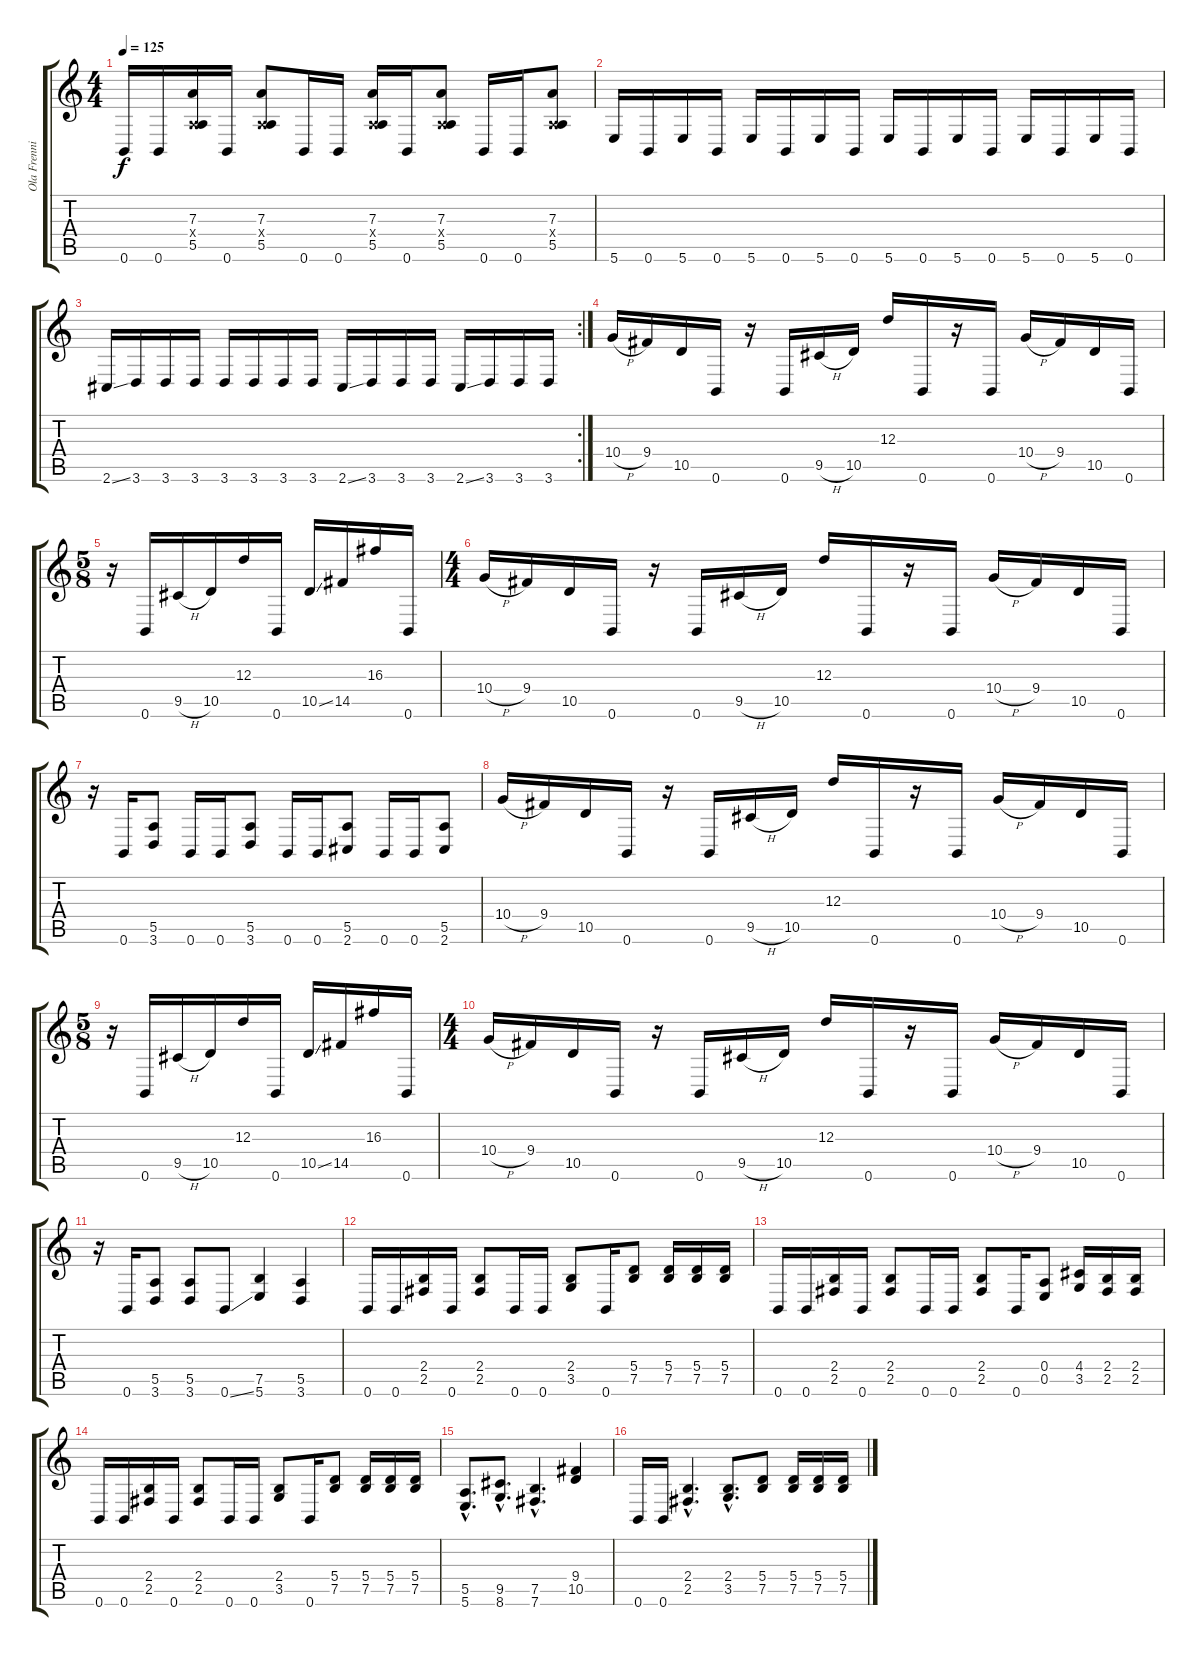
\track ("Ola Frenning" "Ola Frenni") {instrument overdrivenguitar}
\staff {score tabs}
\tuning (B3 Gb3 D3 A2 E2 B1) {hide}
\ts (4 4)
\tempo 125
\clef g2
\ks c
0.6.16{dy f} 0.6.16 (7.3 0.4{x} 5.5).16 0.6.16 (7.3 0.4{x} 5.5).8 0.6.16 0.6.16 (7.3 0.4{x} 5.5).16 0.6.16 (7.3 0.4{x} 5.5).8 0.6.16 0.6.16 (7.3 0.4{x} 5.5).8 |
5.6.16 0.6.16 5.6.16 0.6.16 5.6.16 0.6.16 5.6.16 0.6.16 5.6.16 0.6.16 5.6.16 0.6.16 5.6.16 0.6.16 5.6.16 0.6.16 |
\rc 2
2.6{ss}.16 3.6.16 3.6.16 3.6.16 3.6.16 3.6.16 3.6.16 3.6.16 2.6{ss}.16 3.6.16 3.6.16 3.6.16 2.6{ss}.16 3.6.16 3.6.16 3.6.16 |
10.4{h}.16 9.4.16 10.5.16 0.6.16 r.16 0.6.16 9.5{h}.16 10.5.16 12.3.16 0.6.16 r.16 0.6.16 10.4{h}.16 9.4.16 10.5.16 0.6.16 |
\ts (5 8)
r.16 0.6.16 9.5{h}.16 10.5.16 12.3.16 0.6.16 10.5{ss}.16 14.5.16 16.3.16 0.6.16 |
\ts (4 4)
10.4{h}.16 9.4.16 10.5.16 0.6.16 r.16 0.6.16 9.5{h}.16 10.5.16 12.3.16 0.6.16 r.16 0.6.16 10.4{h}.16 9.4.16 10.5.16 0.6.16 |
r.16 0.6.16 (5.5 3.6).8 0.6.16 0.6.16 (5.5 3.6).8 0.6.16 0.6.16 (5.5 2.6).8 0.6.16 0.6.16 (5.5 2.6).8 |
10.4{h}.16 9.4.16 10.5.16 0.6.16 r.16 0.6.16 9.5{h}.16 10.5.16 12.3.16 0.6.16 r.16 0.6.16 10.4{h}.16 9.4.16 10.5.16 0.6.16 |
\ts (5 8)
r.16 0.6.16 9.5{h}.16 10.5.16 12.3.16 0.6.16 10.5{ss}.16 14.5.16 16.3.16 0.6.16 |
\ts (4 4)
10.4{h}.16 9.4.16 10.5.16 0.6.16 r.16 0.6.16 9.5{h}.16 10.5.16 12.3.16 0.6.16 r.16 0.6.16 10.4{h}.16 9.4.16 10.5.16 0.6.16 |
r.16 0.6.16 (5.5 3.6).8 (5.5 3.6).8 0.6{ss}.8 (7.5 5.6).4 (5.5 3.6).4 |
0.6.16 0.6.16 (2.4 2.5).16 0.6.16 (2.4 2.5).8 0.6.16 0.6.16 (2.4 3.5).8 0.6.16 (5.4 7.5).8 (5.4 7.5).16 (5.4 7.5).16 (5.4 7.5).16 |
0.6.16 0.6.16 (2.4 2.5).16 0.6.16 (2.4 2.5).8 0.6.16 0.6.16 (2.4 2.5).8 0.6.16 (0.4 0.5).8 (4.4 3.5).16 (2.4 2.5).16 (2.4 2.5).16 |
0.6.16 0.6.16 (2.4 2.5).16 0.6.16 (2.4 2.5).8 0.6.16 0.6.16 (2.4 3.5).8 0.6.16 (5.4 7.5).8 (5.4 7.5).16 (5.4 7.5).16 (5.4 7.5).16 |
(5.5{hac} 5.6{hac}).8{d} (9.5{hac} 8.6{hac}).8{d} (7.5{hac} 7.6{hac}).4{d} (9.4 10.5).4 |
0.6.16 0.6.16 (2.4{hac} 2.5{hac}).4{d} (2.4{hac} 3.5{hac}).8{d} (5.4 7.5).8 (5.4 7.5).16 (5.4 7.5).16 (5.4 7.5).16
